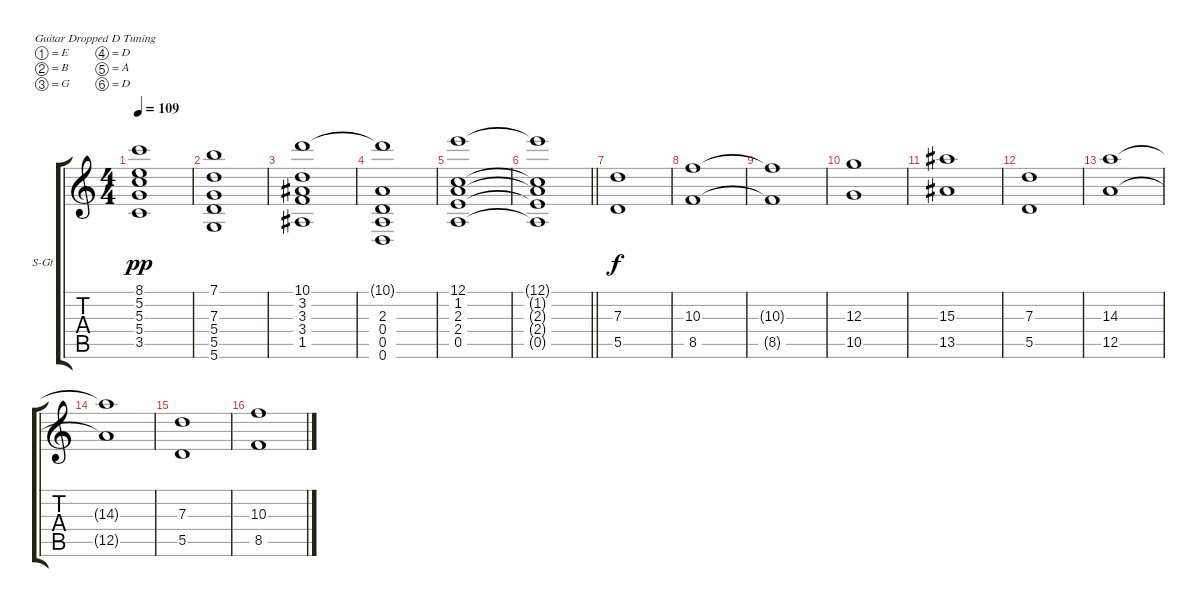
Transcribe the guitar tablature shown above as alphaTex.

\bracketExtendMode groupsimilarinstruments
\firstSystemTrackNameOrientation horizontal
\otherSystemsTrackNameOrientation horizontal
\track ("Keyboard (Christian)" "S-Gt") {instrument fx1rain}
\staff {score tabs}
\tuning (E4 B3 G3 D3 A2 D2)
\displaytranspose 12
\ts (4 4)
\tempo 109
\clef g2
\ks c
(8.1{t} 5.2{t} 5.3{t} 5.4{t} 3.5{t}).1{dy pp} |
(7.1 7.3 5.4 5.5 5.6).1 |
(10.1 3.2 3.3 3.4 1.5).1 |
(10.1{t} 2.3 0.4 0.5 0.6).1 |
(12.1 1.2 2.3 2.4 0.5).1 |
\barLineRight lightlight
(12.1{t} 1.2{t} 2.3{t} 2.4{t} 0.5{t}).1 |
(7.3 5.5).1{dy f} |
(10.3 8.5).1 |
(10.3{t} 8.5{t}).1 |
(12.3 10.5).1 |
(15.3 13.5).1 |
(7.3 5.5).1 |
(14.3 12.5).1 |
(14.3{t} 12.5{t}).1 |
(7.3 5.5).1 |
(10.3 8.5).1
